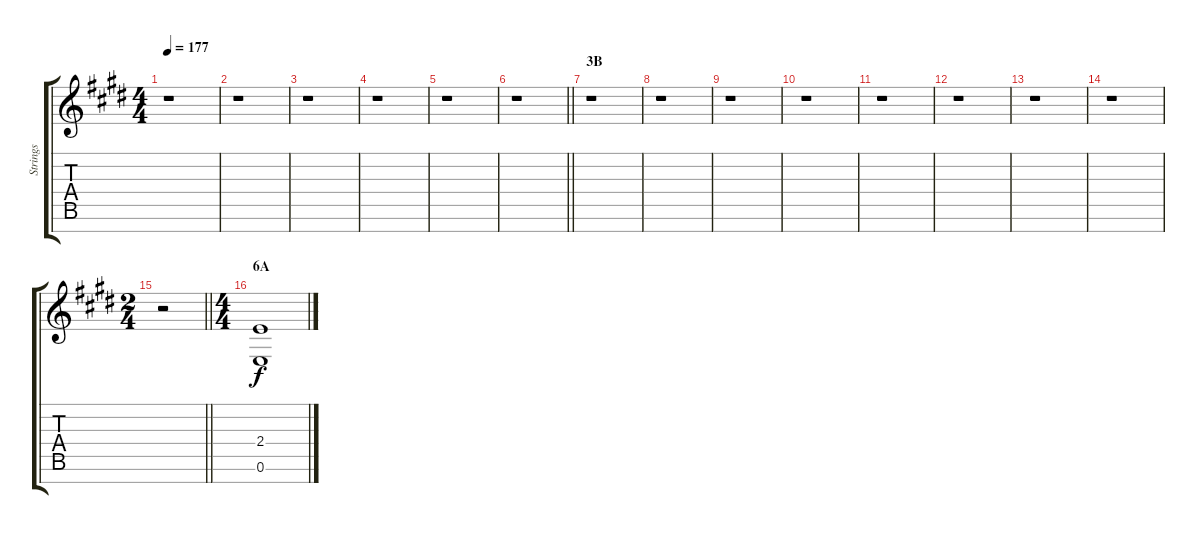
\track ("Strings" "Strings") {instrument stringensemble1}
\staff {score tabs}
\tuning (E5 B4 G4 D4 A3 E3 B2) {hide}
\ts (4 4)
\tempo 177
\clef g2
\ks e
r.1{dy f} |
r.1 |
r.1 |
r.1 |
r.1 |
\barLineRight lightlight
r.1 |
\section ("" "3B")
r.1 |
r.1 |
r.1 |
r.1 |
r.1 |
r.1 |
r.1 |
r.1 |
\ts (2 4)
\barLineRight lightlight
r.2 |
\ts (4 4)
\section ("" "6A")
(2.4 0.6).1
